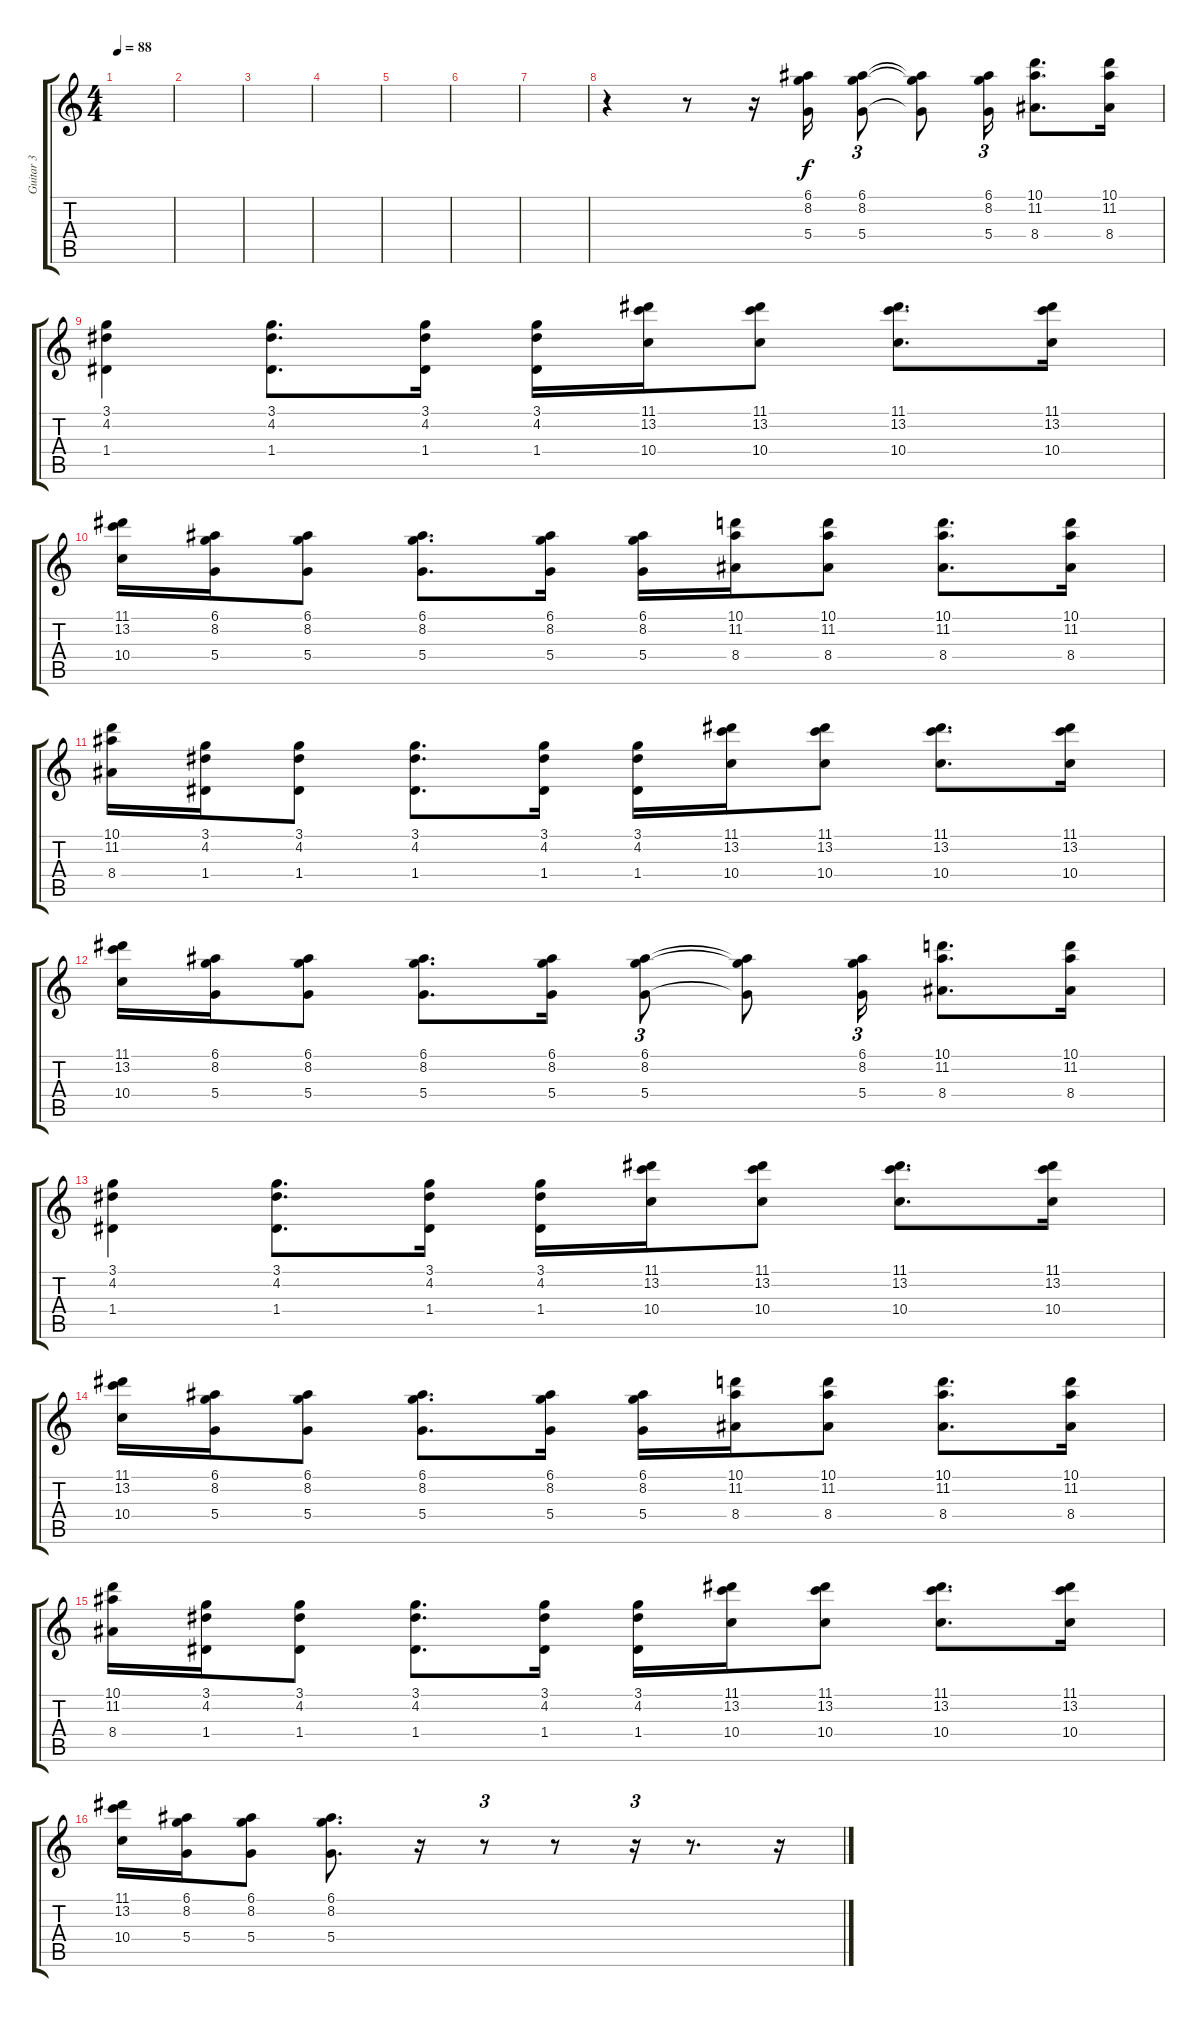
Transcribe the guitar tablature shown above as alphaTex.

\track ("Guitar 3" "Guitar 3") {instrument overdrivenguitar}
\staff {score tabs}
\tuning (E4 B3 G3 D3 A2 E2) {hide}
\ts (4 4)
\tempo 88
\clef g2
\ks c
|
|
|
|
|
|
|
r.4 r.8 r.16 (6.1 8.2 5.4).16 (6.1 8.2 5.4).8{tu (3 2)} (6.1{t} 8.2{t} 5.4{t}).8 (6.1 8.2 5.4).16{tu (3 2)} (10.1 11.2 8.4).8{d} (10.1 11.2 8.4).16 |
(3.1 4.2 1.4).4 (3.1 4.2 1.4).8{d} (3.1 4.2 1.4).16 (3.1 4.2 1.4).16 (11.1 13.2 10.4).16 (11.1 13.2 10.4).8 (11.1 13.2 10.4).8{d} (11.1 13.2 10.4).16 |
(11.1 13.2 10.4).16 (6.1 8.2 5.4).16 (6.1 8.2 5.4).8 (6.1 8.2 5.4).8{d} (6.1 8.2 5.4).16 (6.1 8.2 5.4).16 (10.1 11.2 8.4).16 (10.1 11.2 8.4).8 (10.1 11.2 8.4).8{d} (10.1 11.2 8.4).16 |
(10.1 11.2 8.4).16 (3.1 4.2 1.4).16 (3.1 4.2 1.4).8 (3.1 4.2 1.4).8{d} (3.1 4.2 1.4).16 (3.1 4.2 1.4).16 (11.1 13.2 10.4).16 (11.1 13.2 10.4).8 (11.1 13.2 10.4).8{d} (11.1 13.2 10.4).16 |
(11.1 13.2 10.4).16 (6.1 8.2 5.4).16 (6.1 8.2 5.4).8 (6.1 8.2 5.4).8{d} (6.1 8.2 5.4).16 (6.1 8.2 5.4).8{tu (3 2)} (6.1{t} 8.2{t} 5.4{t}).8 (6.1 8.2 5.4).16{tu (3 2)} (10.1 11.2 8.4).8{d} (10.1 11.2 8.4).16 |
(3.1 4.2 1.4).4 (3.1 4.2 1.4).8{d} (3.1 4.2 1.4).16 (3.1 4.2 1.4).16 (11.1 13.2 10.4).16 (11.1 13.2 10.4).8 (11.1 13.2 10.4).8{d} (11.1 13.2 10.4).16 |
(11.1 13.2 10.4).16 (6.1 8.2 5.4).16 (6.1 8.2 5.4).8 (6.1 8.2 5.4).8{d} (6.1 8.2 5.4).16 (6.1 8.2 5.4).16 (10.1 11.2 8.4).16 (10.1 11.2 8.4).8 (10.1 11.2 8.4).8{d} (10.1 11.2 8.4).16 |
(10.1 11.2 8.4).16 (3.1 4.2 1.4).16 (3.1 4.2 1.4).8 (3.1 4.2 1.4).8{d} (3.1 4.2 1.4).16 (3.1 4.2 1.4).16 (11.1 13.2 10.4).16 (11.1 13.2 10.4).8 (11.1 13.2 10.4).8{d} (11.1 13.2 10.4).16 |
(11.1 13.2 10.4).16 (6.1 8.2 5.4).16 (6.1 8.2 5.4).8 (6.1 8.2 5.4).8{d} r.16 r.8{tu (3 2)} r.8 r.16{tu (3 2)} r.8{d} r.16
